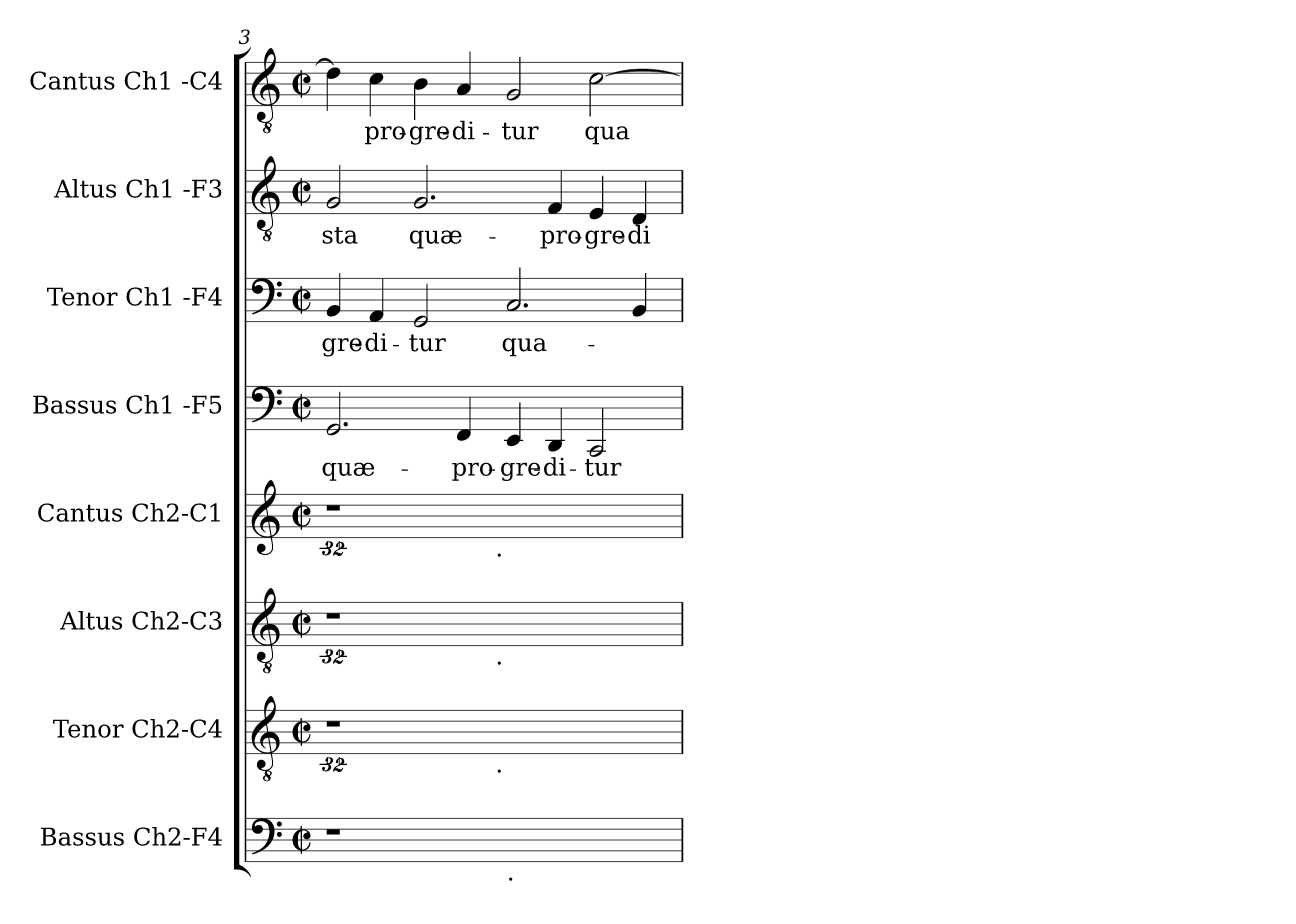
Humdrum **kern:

**kern	**kern	**kern	**kern	**kern	**text	**kern	**text	**kern	**text	**kern	**text
*part8	*part7	*part6	*part5	*part4	*part4	*part3	*part3	*part2	*part2	*part1	*part1
*staff8	*staff7	*staff6	*staff5	*staff4	*staff4	*staff3	*staff3	*staff2	*staff2	*staff1	*staff1
*I"Bassus Ch2-F4	*I"Tenor Ch2-C4	*I"Altus Ch2-C3	*I"Cantus Ch2-C1	*I"Bassus Ch1 -F5	*	*I"Tenor Ch1 -F4	*	*I"Altus Ch1 -F3	*	*I"Cantus Ch1 -C4	*
*I'B2	*I'T2	*I'A2	*I'C2	*I'B1	*	*I'T1	*	*I'A1	*	*I'C1	*
*clefF4	*clefGv2	*clefGv2	*clefG2	*clefF4	*	*clefF4	*	*clefGv2	*	*clefGv2	*
*k[]	*k[]	*k[]	*k[]	*k[]	*	*k[]	*	*k[]	*	*k[]	*
*M2/2	*M2/2	*M2/2	*M2/2	*M2/2	*	*M2/2	*	*M2/2	*	*M2/2	*
*met(c|)	*met(c|)	*met(c|)	*met(c|)	*met(c|)	*	*met(c|)	*	*met(c|)	*	*met(c|)	*
=3	=3	=3	=3	=3	=3	=3	=3	=3	=3	=3	=3
!	!	!	!	!	!LO:LY:b	!	!LO:LY:b	!	!LO:LY:b	!	!
1r	32%31r	32%31r	32%31r	2.GG/	quæ-	4BB/	-gre-	2G/	-sta	4d\]	.
!	!	!	!	!	!	!	!LO:LY:b	!	!	!	!LO:LY:b
.	.	.	.	.	.	4AA/	-di-	.	.	4c\	pro-
!	!	!	!	!	!	!	!LO:LY:b	!	!LO:LY:b	!	!LO:LY:b
.	.	.	.	.	.	2GG/	-tur	2.G/	quæ-	4B\	-gre-
!	!	!	!	!	!LO:LY:b	!	!	!	!	!	!LO:LY:b
.	.	.	.	4FF/	-pro-	.	.	.	.	4A/	-di-
!	!	!	!LO:TX:b:t=.	!	!	!	!	!	!	!	!
!	!	!LO:TX:b:t=.	!	!	!	!	!	!	!	!	!
!	!LO:TX:b:t=.	!	!	!	!	!	!	!	!	!	!
.	1ryy	1ryy	1ryy	.	.	.	.	.	.	.	.
!LO:TX:b:t=.	!	!	!	!	!	!	!	!	!	!	!
!	!	!	!	!	!LO:LY:b	!	!LO:LY:b	!	!	!	!LO:LY:b
1ryy	.	.	.	4EE/	-gre-	2.C/	qua-	.	.	2G/	-tur
!	!	!	!	!	!LO:LY:b	!	!	!	!LO:LY:b	!	!
.	.	.	.	4DD/	-di-	.	.	4F/	-pro-	.	.
!	!	!	!	!	!LO:LY:b	!	!	!	!LO:LY:b	!	!LO:LY:b
.	.	.	.	2CC/	-tur	.	.	4E/	-gre-	[>2c\	qua-
!	!	!	!	!	!	!	!	!	!LO:LY:b	!	!
.	.	.	.	.	.	4BB/	.	4D/	-di-	.	.
.	32ryy	32ryy	32ryy	.	.	.	.	.	.	.	.
=	=	=	=	=	=	=	=	=	=	=	=
*-	*-	*-	*-	*-	*-	*-	*-	*-	*-	*-	*-
